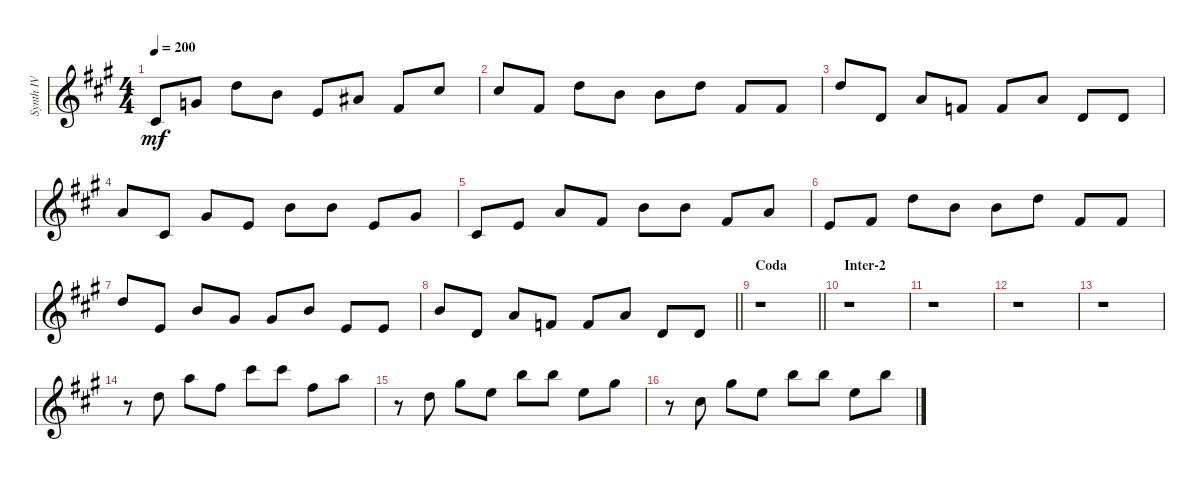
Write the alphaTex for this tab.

\track ("Synth IV" "Synth IV") {instrument fx1rain}
\staff {score}
\tuning (E4 B3 G3 D3 A2 E2 B1) {hide}
\ts (4 4)
\tempo 200
\clef g2
\ks a
2.2.8{dy mf} 3.1.8 10.1.8 7.1.8 0.1.8 6.1.8 2.1.8 9.1.8 |
9.1.8 2.1.8 10.1.8 7.1.8 7.1.8 10.1.8 2.1.8 2.1.8 |
10.1.8 3.2.8 5.1.8 1.1.8 1.1.8 5.1.8 3.2.8 3.2.8 |
5.1.8 2.2.8 4.1.8 0.1.8 7.1.8 7.1.8 0.1.8 4.1.8 |
2.2.8 0.1.8 5.1.8 2.1.8 7.1.8 7.1.8 2.1.8 5.1.8 |
0.1.8 2.1.8 10.1.8 7.1.8 7.1.8 10.1.8 2.1.8 2.1.8 |
10.1.8 0.1.8 7.1.8 4.1.8 4.1.8 7.1.8 0.1.8 0.1.8 |
\barLineRight lightlight
7.1.8 3.2.8 5.1.8 1.1.8 1.1.8 5.1.8 3.2.8 3.2.8 |
\section ("" "Coda")
\barLineRight lightlight
r.1 |
\section ("" "Inter-2")
r.1 |
r.1 |
r.1 |
r.1 |
r.8 10.1.8 17.1.8 14.1.8 21.1.8 21.1.8 14.1.8 17.1.8 |
r.8 10.1.8 16.1.8 12.1.8 19.1.8 19.1.8 12.1.8 16.1.8 |
r.8 9.1.8 16.1.8 12.1.8 19.1.8 19.1.8 12.1.8 19.1.8
